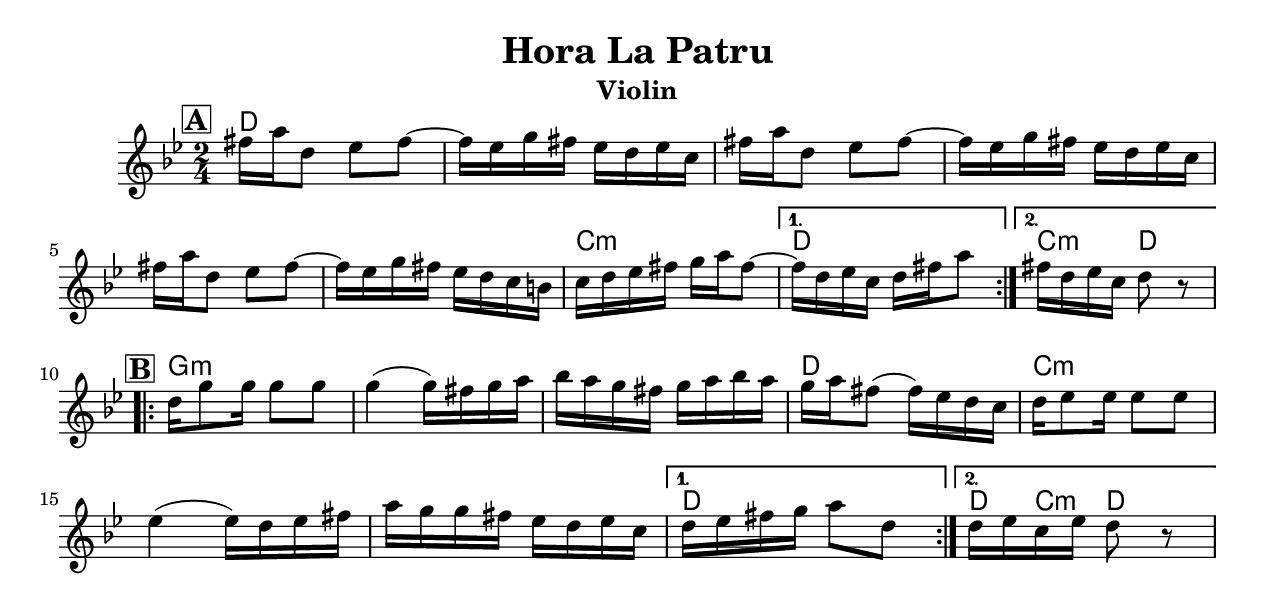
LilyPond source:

\version "2.24.0"
\include "english.ly"
%\pointAndClickOff
\paper{
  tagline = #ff
  print-all-headers = ##t
  #(set-paper-size "letter")
}
date = #(strftime "%d-%m-%Y" (localtime (current-time)))

%\markup{ \italic{ \date }  }

%\markup{ Got something to say? }

global = {
  \clef treble
  \key g \minor
  \time 2/4
  \set Score.rehearsalMarkFormatter = #format-mark-box-alphabet
}

%#################################### Melody ########################
%melody =  \transpose c d \relative c' {  %transpose for clarinet
melody = \relative c'' {
  \global
  %\partial 16*3 a16 d f   %lead in notes

  \repeat volta 2{
   \mark \default
   fs16 a d,8 ef fs~
   fs16 ef g fs ef d ef c
   fs16 a d,8 ef fs~
   fs16 ef g fs ef d ef c

   fs16 a d,8 ef fs~
   fs16 ef g fs ef d c b
   c16d ef fs g a fs8~
  }
  \alternative {
    {fs16 d ef c d fs a8 }
    {fs16 d ef c d8 r}
  }
  \break
  \repeat volta 2{
   \mark \default
   d16 g8 g16 g8 g
   g4(g16) fs g a
   bf16 a g fs g a bf a
   g16 a fs8(fs16)ef d c|

   d16 ef8 ef16 ef8 ef
   ef4(ef16) d ef fs|
   a16 g g fs ef d ef c
  }
   \alternative {
     { d16 ef fs g a8 d,}
     { d16 ef c ef d8 r}
   }

}
%################################# Lyrics #####################
%\addlyrics{ \set stanza = #"1. " }
%################################# Chords #######################
harmonies = \chordmode {
  d2*6
  c2:m
  d2
  c4:m d4
  %b
  g2*3:m
  d2
  c2*3:m
  d2
  d8 c8:m
  d4
}

\score {
  <<
    \new ChordNames {
      \set chordChanges = ##f
      \harmonies
    }
    \new Staff   \melody
  >>
  \header{
    title= "Hora La Patru"
    subtitle=""
    %composer= "Wallachia"
    instrument = "Violin"
    arranger= ""
  }
  \midi{\tempo 4 = 120}
  \layout{indent = 1.0\cm}
}
%{
% more verses:
\markup{}
\markup {
  \fill-line {
    \hspace #0.1 % distance from left margin
    \column {
      \line { "1."
	\column {
	  ""
	}
      }
      \hspace #0.2 % vertical distance between verses
      \line { "2."
	\column {
	 ""
	}
      }
    }
    \hspace #0.1  % horiz. distance between columns
    \column {
      \line { "3."
	\column {
	  ""
	}
      }
      \hspace #0.2 % distance between verses
      \line { "4."
	\column {
	 ""
	}
      }
    }
    \hspace #0.1 % distance to right margin
  }
}

%}
